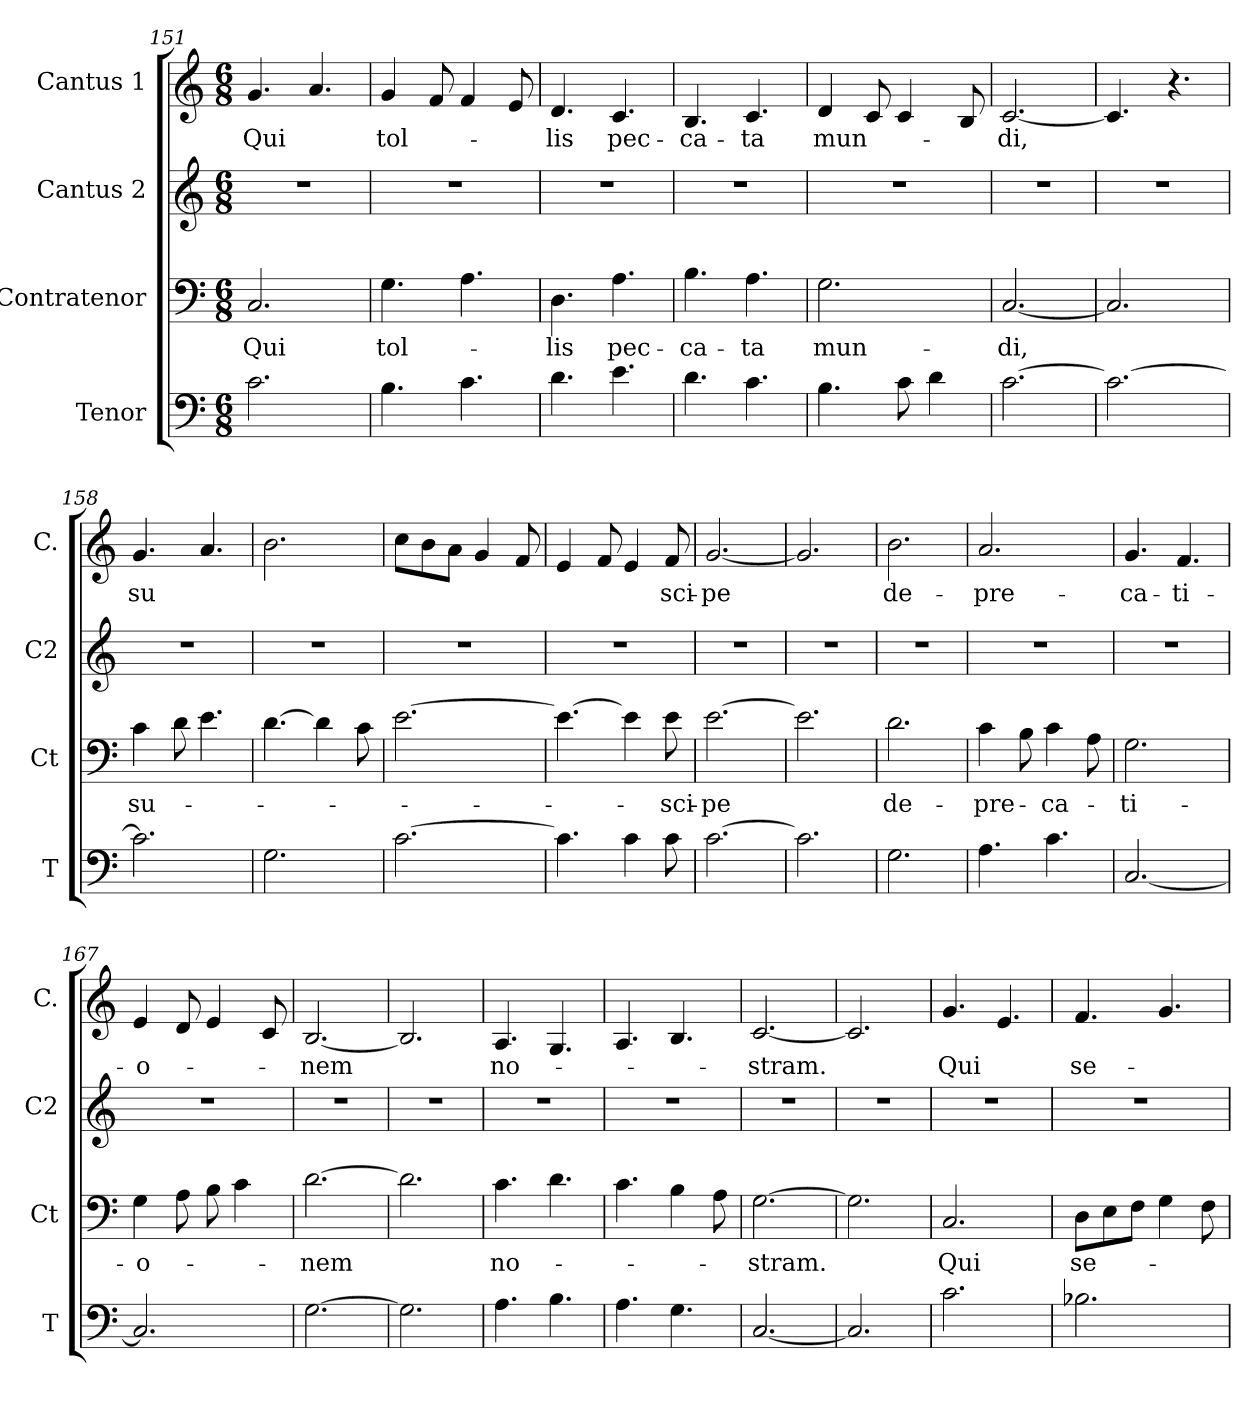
**kern	**kern	**text	**kern	**kern	**text
*part4	*part3	*part3	*part2	*part1	*part1
*staff4	*staff3	*staff3	*staff2	*staff1	*staff1
*I"Tenor	*I"Contratenor	*	*I"Cantus 2	*I"Cantus 1	*
*I'T	*I'Ct	*	*I'C2	*I'C.	*
!!LO:PB:g=z
*clefF4	*clefF4	*	*clefG2	*clefG2	*
*k[]	*k[]	*	*k[]	*k[]	*
*C:	*C:	*	*C:	*C:	*
*M6/8	*M6/8	*	*M6/8	*M6/8	*
=151	=151	=151	=151	=151	=151
2.c\	2.C/	Qui	2.r	4.g/	Qui
.	.	.	.	4.a/	.
=152	=152	=152	=152	=152	=152
4.B\	4.G\	tol-	2.r	4g/	tol-
.	.	.	.	8f/	.
4.c\	4.A\	.	.	4f/	.
.	.	.	.	8e/	.
=153	=153	=153	=153	=153	=153
4.d\	4.D\	-lis	2.r	4.d/	-lis
4.e\	4.A\	pec-	.	4.c/	pec-
=154	=154	=154	=154	=154	=154
4.d\	4.B\	-ca-	2.r	4.B/	-ca-
4.c\	4.A\	-ta	.	4.c/	-ta
=155	=155	=155	=155	=155	=155
4.B\	2.G\	mun-	2.r	4d/	mun-
.	.	.	.	8c/	.
8c\	.	.	.	4c/	.
4d\	.	.	.	.	.
.	.	.	.	8B/	.
=156	=156	=156	=156	=156	=156
[2.c\	[2.C/	-di,	2.r	[2.c/	-di,
=157	=157	=157	=157	=157	=157
2.c\_	2.C/]	.	2.r	4.c/]	.
.	.	.	.	4.r	.
=158	=158	=158	=158	=158	=158
2.c\]	4c\	su-	2.r	4.g/	su
.	8d\	.	.	.	.
.	4.e\	.	.	4.a/	.
=159	=159	=159	=159	=159	=159
2.G\	[4.d\	.	2.r	2.b\	.
.	4d\]	.	.	.	.
.	8c\	.	.	.	.
!!LO:LB:g=z
=160	=160	=160	=160	=160	=160
[2.c\	[2.e\	.	2.r	8cc\L	.
.	.	.	.	8b\	.
.	.	.	.	8a\J	.
.	.	.	.	4g/	.
.	.	.	.	8f/	.
=161	=161	=161	=161	=161	=161
4.c\]	4.e\_	.	2.r	4e/	.
.	.	.	.	8f/	.
4c\	4e\]	.	.	4e/	.
8c\	8e\	-sci-	.	8f/	sci-
=162	=162	=162	=162	=162	=162
[2.c\	[2.e\	-pe	2.r	[2.g/	-pe
=163	=163	=163	=163	=163	=163
2.c\]	2.e\]	.	2.r	2.g/]	.
=164	=164	=164	=164	=164	=164
2.G\	2.d\	de-	2.r	2.b\	de-
=165	=165	=165	=165	=165	=165
4.A\	4c\	-pre-	2.r	2.a/	-pre-
.	8B\	.	.	.	.
4.c\	4c\	-ca-	.	.	.
.	8A\	.	.	.	.
=166	=166	=166	=166	=166	=166
[2.C/	2.G\	-ti-	2.r	4.g/	-ca-
.	.	.	.	4.f/	-ti-
=167	=167	=167	=167	=167	=167
2.C/]	4G\	-o-	2.r	4e/	-o-
.	8A\	.	.	8d/	.
.	8B\	.	.	4e/	.
.	4c\	.	.	.	.
.	.	.	.	8c/	.
=168	=168	=168	=168	=168	=168
[2.G\	[2.d\	-nem	2.r	[2.B/	-nem
=169	=169	=169	=169	=169	=169
2.G\]	2.d\]	.	2.r	2.B/]	.
!!LO:PB:g=z
=170	=170	=170	=170	=170	=170
4.A\	4.c\	no-	2.r	4.A/	no-
4.B\	4.d\	.	.	4.G/	.
=171	=171	=171	=171	=171	=171
4.A\	4.c\	.	2.r	4.A/	.
4.G\	4B\	.	.	4.B/	.
.	8A\	.	.	.	.
=172	=172	=172	=172	=172	=172
[2.C/	[2.G\	-stram.	2.r	[2.c/	-stram.
=173	=173	=173	=173	=173	=173
2.C/]	2.G\]	.	2.r	2.c/]	.
=174	=174	=174	=174	=174	=174
2.c\	2.C/	Qui	2.r	4.g/	Qui
.	.	.	.	4.e/	.
=175	=175	=175	=175	=175	=175
2.B-X\	8D\L	se-	2.r	4.f/	se-
.	8E\	.	.	.	.
.	8F\J	.	.	.	.
.	4G\	.	.	4.g/	.
.	8F\	.	.	.	.
=	=	=	=	=	=
*-	*-	*-	*-	*-	*-
